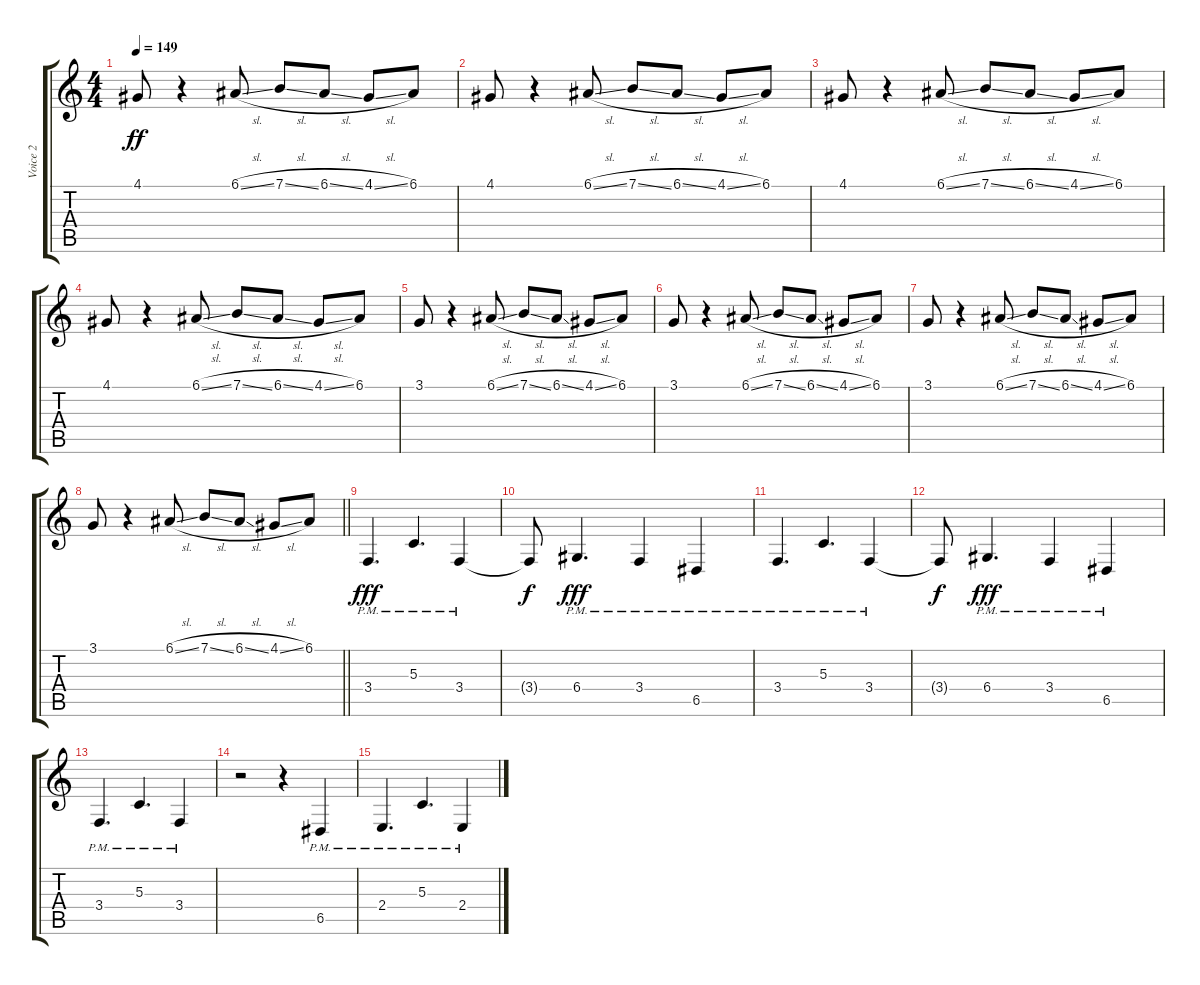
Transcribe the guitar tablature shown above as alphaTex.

\track ("Voice 2" "Voice 2") {instrument choiraahs}
\staff {score tabs}
\tuning (E4 B3 G3 D3 A2 E2) {hide}
\ts (4 4)
\tempo 149
\clef g2
\ks c
4.1.8{dy ff} r.4 6.1{sl}.8 7.1{sl}.8 6.1{sl}.8 4.1{sl}.8 6.1.8 |
4.1.8 r.4 6.1{sl}.8 7.1{sl}.8 6.1{sl}.8 4.1{sl}.8 6.1.8 |
4.1.8 r.4 6.1{sl}.8 7.1{sl}.8 6.1{sl}.8 4.1{sl}.8 6.1.8 |
4.1.8 r.4 6.1{sl}.8 7.1{sl}.8 6.1{sl}.8 4.1{sl}.8 6.1.8 |
3.1.8 r.4 6.1{sl}.8 7.1{sl}.8 6.1{sl}.8 4.1{sl}.8 6.1.8 |
3.1.8 r.4 6.1{sl}.8 7.1{sl}.8 6.1{sl}.8 4.1{sl}.8 6.1.8 |
3.1.8 r.4 6.1{sl}.8 7.1{sl}.8 6.1{sl}.8 4.1{sl}.8 6.1.8 |
\barLineRight lightlight
3.1.8 r.4 6.1{sl}.8 7.1{sl}.8 6.1{sl}.8 4.1{sl}.8 6.1.8 |
\section ("" "")
3.4{pm}.4{d dy fff} 5.3{pm}.4{d} 3.4{pm}.4 |
3.4{t}.8{dy f} 6.4{pm}.4{d dy fff} 3.4{pm}.4 6.5{pm}.4 |
3.4{pm}.4{d} 5.3{pm}.4{d} 3.4{pm}.4 |
3.4{t}.8{dy f} 6.4{pm}.4{d dy fff} 3.4{pm}.4 6.5{pm}.4 |
3.4{pm}.4{d} 5.3{pm}.4{d} 3.4{pm}.4 |
r.2 r.4 6.5{pm}.4 |
2.4{pm}.4{d} 5.3{pm}.4{d} 2.4{pm}.4
